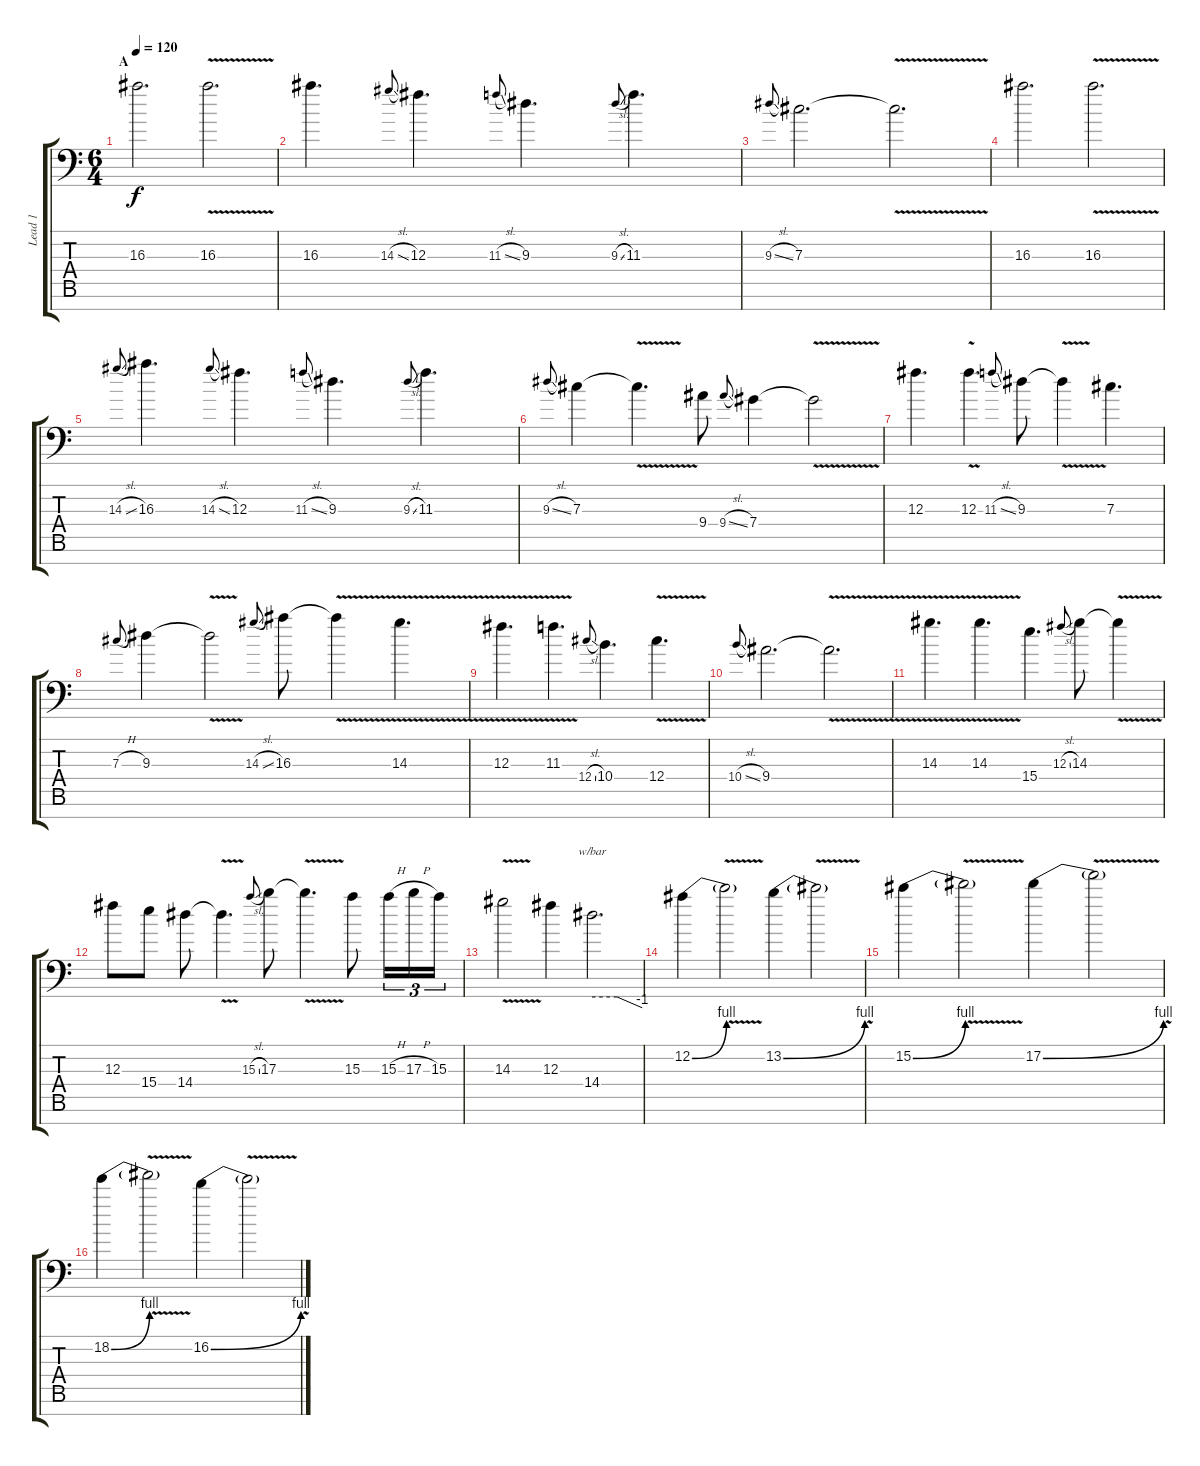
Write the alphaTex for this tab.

\track ("Lead 1" "Lead 1") {instrument distortionguitar}
\staff {score tabs}
\tuning (Eb4 Bb3 Gb3 Db3 Ab2 Eb2 Bb1) {hide}
\ts (6 4)
\section ("" "A")
\tempo 120
\clef f4
\ks c
16.3.2{d dy f volume 7 balance 0 instrument distortionguitar} 16.3{v}.2{d} |
16.3.4{d} 14.3{sl}.8{gr onbeat} 12.3.4{d} 11.3{sl}.8{gr onbeat} 9.3.4{d} 9.3{sl}.8{gr onbeat} 11.3.4{d} |
9.3{sl}.8{gr onbeat} 7.3.2{d} 7.3{v t}.2{d} |
16.3.2{d} 16.3{v}.2{d} |
14.3{sl}.8{gr onbeat} 16.3.4{d} 14.3{sl}.8{gr onbeat} 12.3.4{d} 11.3{sl}.8{gr onbeat} 9.3.4{d} 9.3{sl}.8{gr onbeat} 11.3.4{d} |
9.3{sl}.8{gr onbeat} 7.3.4 7.3{v t}.4{d} 9.4.8 9.4{sl}.8{gr onbeat} 7.4.4 7.4{v t}.2 |
12.3.4{d} 12.3{v}.4{d} 11.3{sl}.8{gr onbeat} 9.3.8 9.3{v t}.4 7.3.4{d} |
7.3{h}.8{gr onbeat} 9.3.4 9.3{v t}.2 14.3{sl}.8{gr onbeat} 16.3.8 16.3{v t}.4 14.3{v}.4{d} |
12.3{v}.4{d} 11.3{v}.4{d} 12.4{sl}.8{gr onbeat} 10.4.4{d} 12.4{v}.4{d} |
10.4{sl}.8{gr onbeat} 9.4.2{d} 9.4{v t}.2{d} |
14.3{v}.4{d} 14.3{v}.4{d} 15.4.4{d} 12.3{sl}.8{gr onbeat} 14.3.8 14.3{v t}.4 |
12.3.8 15.4.8 14.4.8 14.4{v t}.4{d} 15.3{sl}.8{gr onbeat} 17.3.8 17.3{v t}.4{d} 15.3.8 15.3{h}.16{tu (3 2)} 17.3{h}.16{tu (3 2)} 15.3.16{tu (3 2)} |
14.3{v}.2 12.3.4 14.4.2{d tbe (custom default 0 0 30 0 60 -4)} |
12.2{be (bend 0 0 60 4)}.4 12.2{v t}.2 13.2{be (bend 0 0 60 4)}.4 13.2{v t}.2 |
15.2{be (bend 0 0 60 4)}.4 15.2{v t}.2 17.2{be (bend 0 0 60 4)}.4 17.2{v t}.2 |
18.2{be (bend 0 0 60 4)}.4 18.2{v t}.2 16.2{be (bend 0 0 60 4)}.4 16.2{v t}.2
